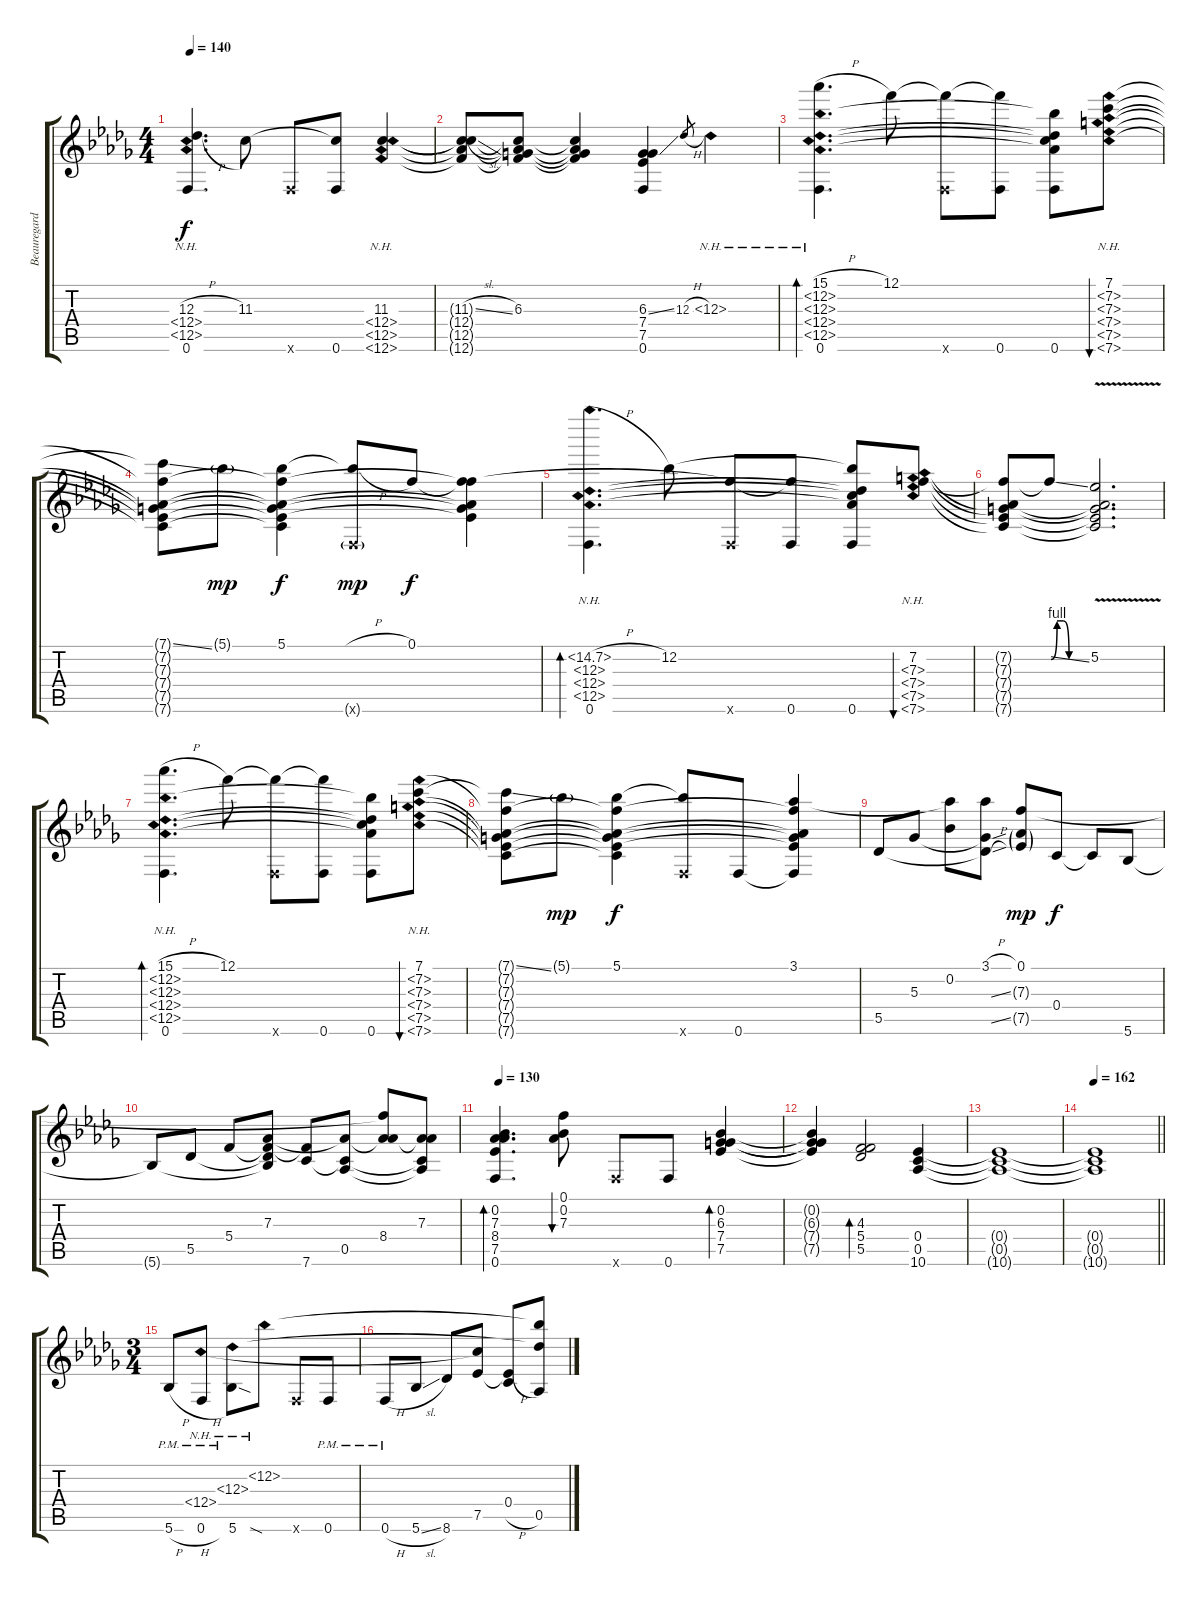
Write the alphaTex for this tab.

\track ("Beauregard SJ guitar" "Beauregard") {instrument acousticguitarsteel}
\staff {score tabs}
\tuning (F4 Bb3 Db3 C3 Ab2 F2) {hide}
\ts (4 4)
\tempo 140
\clef g2
\ks bbminor
(12.3{h t} 12.4{nh} 12.5{nh} 0.6).4{d dy f} 11.3.8 0.6{x}.8 (11.3{t} 0.6).8 (11.3 12.4{nh} 12.5{nh} 12.6{nh}).4 |
(11.3{sl t} 12.4{t} 12.5{t} 12.6{t}).8 (6.3 12.4{t} 12.5{t} 12.6{t}).8 (6.3{t} 12.4{t} 12.5{t} 12.6{t}).4 (6.3{ss} 7.4 7.5 0.6).4 12.3{h}.8{gr} 12.3{nh}.4 |
(15.1{h} 12.2{nh} 12.3{nh} 12.4{nh} 12.5{nh} 0.6).4{d bd 60} 12.1.8 (12.1{t} 0.6{x}).8 (12.1{t} 0.6).8 (12.2{t} 12.3{t} 12.4{t} 12.5{t} 0.6).8 (7.1 7.2{nh} 7.3{nh} 7.4{nh} 7.5{nh} 7.6{nh}).8{bu 60} |
(7.1{ss t} 7.2{t} 7.3{t} 7.4{t} 7.5{t} 7.6{t}).8 5.1{g}.8{dy mp} (5.1 7.2{t} 7.3{t} 7.4{t} 7.5{t} 7.6{t}).4{dy f} (5.1{h t} 0.6{g x}).8{dy mp} 0.1.8{dy f} (0.1{t} 7.2{t} 7.3{t} 7.4{t} 7.5{t}).4 |
(15.2{nh h} 12.3{nh} 12.4{nh} 12.5{nh} 0.6).4{d bd 60} 12.2.8 (0.1{t} 0.6{x}).8 (0.1{t} 0.6).8 (12.2{t} 12.3{t} 12.4{t} 12.5{t} 0.6).8 (7.2 7.3{nh} 7.4{nh} 7.5{nh} 7.6{nh}).8{bu 60} |
(7.2{t} 7.3{t} 7.4{t} 7.5{t} 7.6{t}).8 7.2{be (custom 0 0 10 4 20 4 30 0 60 0) ss t}.8 (5.2{v} 7.3{t} 7.4{t} 7.5{t} 7.6{t}).2{d} |
(15.1{h} 12.2{nh} 12.3{nh} 12.4{nh} 12.5{nh} 0.6).4{d bd 60} 12.1.8 (12.1{t} 0.6{x}).8 (12.1{t} 0.6).8 (12.2{t} 12.3{t} 12.4{t} 12.5{t} 0.6).8 (7.1 7.2{nh} 7.3{nh} 7.4{nh} 7.5{nh} 7.6{nh}).8{bu 60} |
(7.1{ss t} 7.2{t} 7.3{t} 7.4{t} 7.5{t} 7.6{t}).8 5.1{g}.8{dy mp} (5.1 7.2{t} 7.3{t} 7.4{t} 7.5{t} 7.6{t}).4{dy f} (5.1{t} 0.6{x}).8 0.6.8 (3.1 7.2{t} 7.3{t} 7.4{t} 7.5{t} 0.6{t}).4 |
5.5.8 5.3.8 (3.1{t} 0.2).8 (3.1{h} 5.3{sl t} 5.5{sl t}).8 (0.1 7.3{g} 7.5{g}).8{dy mp} 0.4.8{dy f} 0.4{t}.8 5.6.8 |
5.6{t}.8 5.5.8 5.4.8 (7.3 5.4{t} 5.5{t} 5.6{t}).8 (5.4{t} 7.6).8 (7.3{t} 0.5 7.6{t}).8 (0.1{t} 7.3{t} 8.4).8 (7.3 8.4{t} 0.5{t} 7.6{t}).8 |
\tempo 130
(0.2 7.3 8.4 7.5 0.6).4{d bd 60} (0.1 0.2 7.3).8{bu 60} 0.6{x}.8 0.6.8 (0.2 6.3 7.4 7.5).4{bd 60} |
(0.2{t} 6.3{t} 7.4{t} 7.5{t}).4 (4.3 5.4 5.5).2{bd 60} (0.4 0.5 10.6).4 |
(0.4{t} 0.5{t} 10.6{t}).1 |
\tempo 162
\barLineRight lightlight
(0.4{t} 0.5{t} 10.6{t}).1 |
\ts (3 4)
5.6{h pm}.8 (12.4{nh} 0.6{h pm}).8 (12.3{nh} 5.6{sod pm}).8 12.2{nh}.8 0.6{x}.8 0.6{pm}.8 |
0.6{h pm}.8 5.6{sl}.8 8.6.8 (12.4{t} 7.5).8 (0.4 7.5{h t}).8 (12.2{t} 12.3{t} 0.5).8
